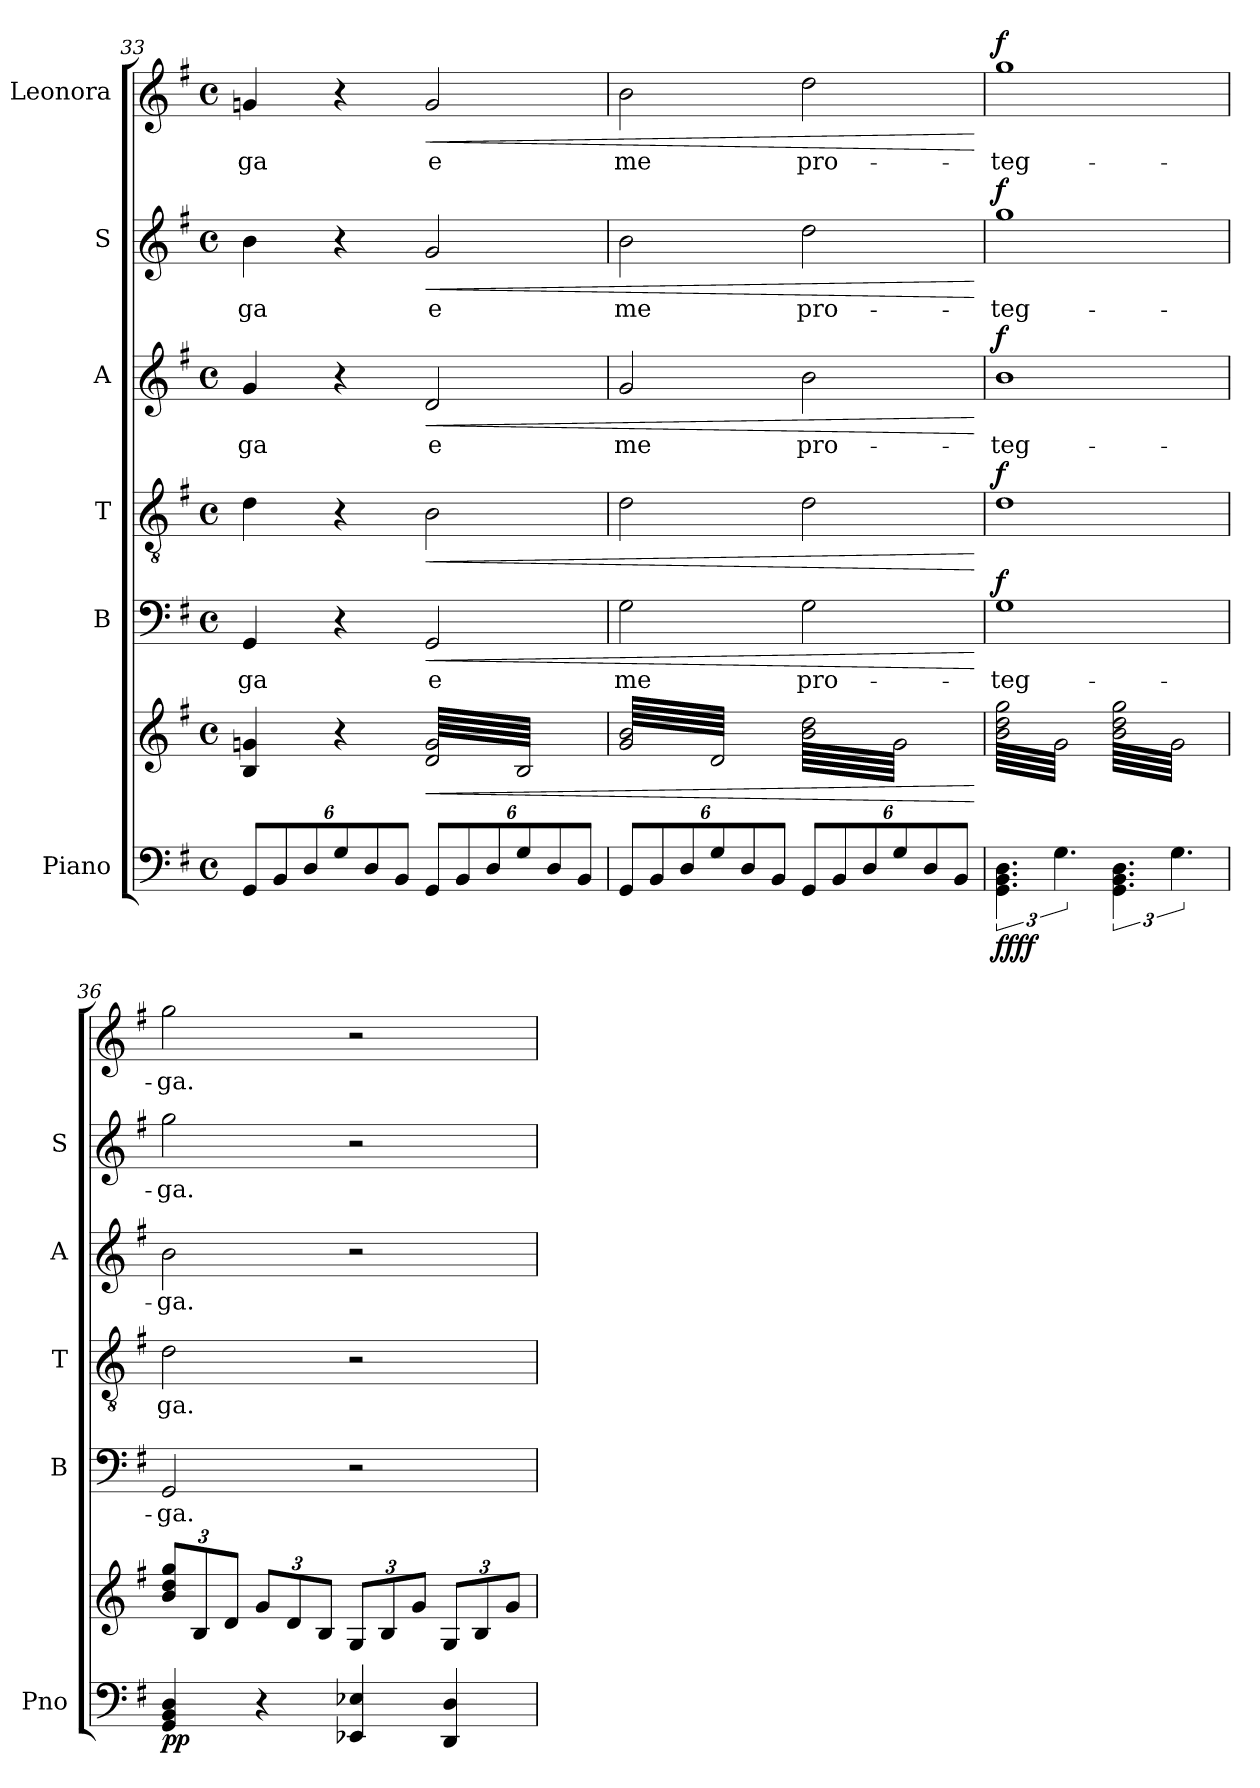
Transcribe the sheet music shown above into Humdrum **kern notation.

**kern	**kern	**dynam	**kern	**text	**dynam	**kern	**text	**dynam	**kern	**text	**dynam	**kern	**text	**dynam	**kern	**text	**dynam
*part6	*part6	*part6	*part5	*part5	*part5	*part4	*part4	*part4	*part3	*part3	*part3	*part2	*part2	*part2	*part1	*part1	*part1
*staff7	*staff6	*staff6/7	*staff5	*staff5	*staff5	*staff4	*staff4	*staff4	*staff3	*staff3	*staff3	*staff2	*staff2	*staff2	*staff1	*staff1	*staff1
*I"Piano	*	*	*I"B	*	*	*I"T	*	*	*I"A	*	*	*I"S	*	*	*I"Leonora	*	*
*I'Pno	*	*	*I'B	*	*	*I'T	*	*	*I'A	*	*	*I'S	*	*	*	*	*
!!LO:PB:g=z
*clefF4	*clefG2	*	*clefF4	*	*	*clefGv2	*	*	*clefG2	*	*	*clefG2	*	*	*clefG2	*	*
*k[f#]	*k[f#]	*	*k[f#]	*	*	*k[f#]	*	*	*k[f#]	*	*	*k[f#]	*	*	*k[f#]	*	*
*M4/4	*M4/4	*	*M4/4	*	*	*M4/4	*	*	*M4/4	*	*	*M4/4	*	*	*M4/4	*	*
*met(c)	*met(c)	*	*met(c)	*	*	*met(c)	*	*	*met(c)	*	*	*met(c)	*	*	*met(c)	*	*
*Xbrackettup	*	*	*	*	*	*	*	*	*	*	*	*	*	*	*	*	*
=33	=33	=33	=33	=33	=33	=33	=33	=33	=33	=33	=33	=33	=33	=33	=33	=33	=33
!	!	!	!	!LO:LY:b	!	!	!	!	!	!LO:LY:b	!	!	!LO:LY:b	!	!	!LO:LY:b	!
12GG/L	4B/ 4gn/	.	4GG/	-ga	.	4d\	.	.	4g/	-ga	.	4b\	-ga	.	4gn/	-ga	.
12BB/	.	.	.	.	.	.	.	.	.	.	.	.	.	.	.	.	.
12D/	.	.	.	.	.	.	.	.	.	.	.	.	.	.	.	.	.
12G/	4r	.	4r	.	.	4r	.	.	4r	.	.	4r	.	.	4r	.	.
12D/	.	.	.	.	.	.	.	.	.	.	.	.	.	.	.	.	.
12BB/J	.	.	.	.	.	.	.	.	.	.	.	.	.	.	.	.	.
!	!	!LO:HP:b	!	!LO:LY:b	!LO:HP:b	!	!	!LO:HP:b	!	!LO:LY:b	!LO:HP:b	!	!LO:LY:b	!LO:HP:b	!	!LO:LY:b	!LO:HP:b
*	*tremolo	*	*	*	*	*	*	*	*	*	*	*	*	*	*	*	*
12GG/L	(64d/ 64g/LLLL	<	2GG/	e	<	2B\	.	<	2d/	e	<	2g/	e	<	2g/	e	<
.	64B/)	.	.	.	.	.	.	.	.	.	.	.	.	.	.	.	.
.	64d/ 64g/	.	.	.	.	.	.	.	.	.	.	.	.	.	.	.	.
.	64B/)	.	.	.	.	.	.	.	.	.	.	.	.	.	.	.	.
.	64d/ 64g/	.	.	.	.	.	.	.	.	.	.	.	.	.	.	.	.
.	64B/)	.	.	.	.	.	.	.	.	.	.	.	.	.	.	.	.
12BB/	.	.	.	.	.	.	.	.	.	.	.	.	.	.	.	.	.
.	64d/ 64g/	.	.	.	.	.	.	.	.	.	.	.	.	.	.	.	.
.	64B/)	.	.	.	.	.	.	.	.	.	.	.	.	.	.	.	.
.	64d/ 64g/	.	.	.	.	.	.	.	.	.	.	.	.	.	.	.	.
.	64B/)	.	.	.	.	.	.	.	.	.	.	.	.	.	.	.	.
.	64d/ 64g/	.	.	.	.	.	.	.	.	.	.	.	.	.	.	.	.
12D/	.	.	.	.	.	.	.	.	.	.	.	.	.	.	.	.	.
.	64B/)	.	.	.	.	.	.	.	.	.	.	.	.	.	.	.	.
.	64d/ 64g/	.	.	.	.	.	.	.	.	.	.	.	.	.	.	.	.
.	64B/)	.	.	.	.	.	.	.	.	.	.	.	.	.	.	.	.
.	64d/ 64g/	.	.	.	.	.	.	.	.	.	.	.	.	.	.	.	.
.	64B/)	.	.	.	.	.	.	.	.	.	.	.	.	.	.	.	.
12G/	64d/ 64g/	.	.	.	.	.	.	.	.	.	.	.	.	.	.	.	.
.	64B/)	.	.	.	.	.	.	.	.	.	.	.	.	.	.	.	.
.	64d/ 64g/	.	.	.	.	.	.	.	.	.	.	.	.	.	.	.	.
.	64B/)	.	.	.	.	.	.	.	.	.	.	.	.	.	.	.	.
.	64d/ 64g/	.	.	.	.	.	.	.	.	.	.	.	.	.	.	.	.
.	64B/)	.	.	.	.	.	.	.	.	.	.	.	.	.	.	.	.
12D/	.	.	.	.	.	.	.	.	.	.	.	.	.	.	.	.	.
.	64d/ 64g/	.	.	.	.	.	.	.	.	.	.	.	.	.	.	.	.
.	64B/)	.	.	.	.	.	.	.	.	.	.	.	.	.	.	.	.
.	64d/ 64g/	.	.	.	.	.	.	.	.	.	.	.	.	.	.	.	.
.	64B/)	.	.	.	.	.	.	.	.	.	.	.	.	.	.	.	.
.	64d/ 64g/	.	.	.	.	.	.	.	.	.	.	.	.	.	.	.	.
12BB/J	.	.	.	.	.	.	.	.	.	.	.	.	.	.	.	.	.
.	64B/)	.	.	.	.	.	.	.	.	.	.	.	.	.	.	.	.
.	64d/ 64g/	.	.	.	.	.	.	.	.	.	.	.	.	.	.	.	.
.	64B/)	.	.	.	.	.	.	.	.	.	.	.	.	.	.	.	.
.	64d/ 64g/	.	.	.	.	.	.	.	.	.	.	.	.	.	.	.	.
.	64B/)JJJJ	.	.	.	.	.	.	.	.	.	.	.	.	.	.	.	.
=34	=34	=34	=34	=34	=34	=34	=34	=34	=34	=34	=34	=34	=34	=34	=34	=34	=34
!	!	!	!	!LO:LY:b	!	!	!	!	!	!LO:LY:b	!	!	!LO:LY:b	!	!	!LO:LY:b	!
12GG/L	(64g/ 64b/LLLL	.	2G\	me	.	2d\	.	.	2g/	me	.	2b\	me	.	2b\	me	.
.	64d/)	.	.	.	.	.	.	.	.	.	.	.	.	.	.	.	.
.	64g/ 64b/	.	.	.	.	.	.	.	.	.	.	.	.	.	.	.	.
.	64d/)	.	.	.	.	.	.	.	.	.	.	.	.	.	.	.	.
.	64g/ 64b/	.	.	.	.	.	.	.	.	.	.	.	.	.	.	.	.
.	64d/)	.	.	.	.	.	.	.	.	.	.	.	.	.	.	.	.
12BB/	.	.	.	.	.	.	.	.	.	.	.	.	.	.	.	.	.
.	64g/ 64b/	.	.	.	.	.	.	.	.	.	.	.	.	.	.	.	.
.	64d/)	.	.	.	.	.	.	.	.	.	.	.	.	.	.	.	.
.	64g/ 64b/	.	.	.	.	.	.	.	.	.	.	.	.	.	.	.	.
.	64d/)	.	.	.	.	.	.	.	.	.	.	.	.	.	.	.	.
.	64g/ 64b/	.	.	.	.	.	.	.	.	.	.	.	.	.	.	.	.
12D/	.	.	.	.	.	.	.	.	.	.	.	.	.	.	.	.	.
.	64d/)	.	.	.	.	.	.	.	.	.	.	.	.	.	.	.	.
.	64g/ 64b/	.	.	.	.	.	.	.	.	.	.	.	.	.	.	.	.
.	64d/)	.	.	.	.	.	.	.	.	.	.	.	.	.	.	.	.
.	64g/ 64b/	.	.	.	.	.	.	.	.	.	.	.	.	.	.	.	.
.	64d/)	.	.	.	.	.	.	.	.	.	.	.	.	.	.	.	.
12G/	64g/ 64b/	.	.	.	.	.	.	.	.	.	.	.	.	.	.	.	.
.	64d/)	.	.	.	.	.	.	.	.	.	.	.	.	.	.	.	.
.	64g/ 64b/	.	.	.	.	.	.	.	.	.	.	.	.	.	.	.	.
.	64d/)	.	.	.	.	.	.	.	.	.	.	.	.	.	.	.	.
.	64g/ 64b/	.	.	.	.	.	.	.	.	.	.	.	.	.	.	.	.
.	64d/)	.	.	.	.	.	.	.	.	.	.	.	.	.	.	.	.
12D/	.	.	.	.	.	.	.	.	.	.	.	.	.	.	.	.	.
.	64g/ 64b/	.	.	.	.	.	.	.	.	.	.	.	.	.	.	.	.
.	64d/)	.	.	.	.	.	.	.	.	.	.	.	.	.	.	.	.
.	64g/ 64b/	.	.	.	.	.	.	.	.	.	.	.	.	.	.	.	.
.	64d/)	.	.	.	.	.	.	.	.	.	.	.	.	.	.	.	.
.	64g/ 64b/	.	.	.	.	.	.	.	.	.	.	.	.	.	.	.	.
12BB/J	.	.	.	.	.	.	.	.	.	.	.	.	.	.	.	.	.
.	64d/)	.	.	.	.	.	.	.	.	.	.	.	.	.	.	.	.
.	64g/ 64b/	.	.	.	.	.	.	.	.	.	.	.	.	.	.	.	.
.	64d/)	.	.	.	.	.	.	.	.	.	.	.	.	.	.	.	.
.	64g/ 64b/	.	.	.	.	.	.	.	.	.	.	.	.	.	.	.	.
.	64d/)JJJJ	.	.	.	.	.	.	.	.	.	.	.	.	.	.	.	.
!	!	!	!	!LO:LY:b	!	!	!	!	!	!LO:LY:b	!	!	!LO:LY:b	!	!	!LO:LY:b	!
12GG/L	(64b\ 64dd\LLLL	.	2G\	pro-	.	2d\	.	.	2b\	pro-	.	2dd\	pro-	.	2dd\	pro-	.
.	64g\)	.	.	.	.	.	.	.	.	.	.	.	.	.	.	.	.
.	64b\ 64dd\	.	.	.	.	.	.	.	.	.	.	.	.	.	.	.	.
.	64g\)	.	.	.	.	.	.	.	.	.	.	.	.	.	.	.	.
.	64b\ 64dd\	.	.	.	.	.	.	.	.	.	.	.	.	.	.	.	.
.	64g\)	.	.	.	.	.	.	.	.	.	.	.	.	.	.	.	.
12BB/	.	.	.	.	.	.	.	.	.	.	.	.	.	.	.	.	.
.	64b\ 64dd\	.	.	.	.	.	.	.	.	.	.	.	.	.	.	.	.
.	64g\)	.	.	.	.	.	.	.	.	.	.	.	.	.	.	.	.
.	64b\ 64dd\	.	.	.	.	.	.	.	.	.	.	.	.	.	.	.	.
.	64g\)	.	.	.	.	.	.	.	.	.	.	.	.	.	.	.	.
.	64b\ 64dd\	.	.	.	.	.	.	.	.	.	.	.	.	.	.	.	.
12D/	.	.	.	.	.	.	.	.	.	.	.	.	.	.	.	.	.
.	64g\)	.	.	.	.	.	.	.	.	.	.	.	.	.	.	.	.
.	64b\ 64dd\	.	.	.	.	.	.	.	.	.	.	.	.	.	.	.	.
.	64g\)	.	.	.	.	.	.	.	.	.	.	.	.	.	.	.	.
.	64b\ 64dd\	.	.	.	.	.	.	.	.	.	.	.	.	.	.	.	.
.	64g\)	.	.	.	.	.	.	.	.	.	.	.	.	.	.	.	.
12G/	64b\ 64dd\	.	.	.	.	.	.	.	.	.	.	.	.	.	.	.	.
.	64g\)	.	.	.	.	.	.	.	.	.	.	.	.	.	.	.	.
.	64b\ 64dd\	.	.	.	.	.	.	.	.	.	.	.	.	.	.	.	.
.	64g\)	.	.	.	.	.	.	.	.	.	.	.	.	.	.	.	.
.	64b\ 64dd\	.	.	.	.	.	.	.	.	.	.	.	.	.	.	.	.
.	64g\)	.	.	.	.	.	.	.	.	.	.	.	.	.	.	.	.
12D/	.	.	.	.	.	.	.	.	.	.	.	.	.	.	.	.	.
.	64b\ 64dd\	.	.	.	.	.	.	.	.	.	.	.	.	.	.	.	.
.	64g\)	.	.	.	.	.	.	.	.	.	.	.	.	.	.	.	.
.	64b\ 64dd\	.	.	.	.	.	.	.	.	.	.	.	.	.	.	.	.
.	64g\)	.	.	.	.	.	.	.	.	.	.	.	.	.	.	.	.
.	64b\ 64dd\	.	.	.	.	.	.	.	.	.	.	.	.	.	.	.	.
12BB/J	.	.	.	.	.	.	.	.	.	.	.	.	.	.	.	.	.
.	64g\)	.	.	.	.	.	.	.	.	.	.	.	.	.	.	.	.
.	64b\ 64dd\	.	.	.	.	.	.	.	.	.	.	.	.	.	.	.	.
.	64g\)	.	.	.	.	.	.	.	.	.	.	.	.	.	.	.	.
.	64b\ 64dd\	.	.	.	.	.	.	.	.	.	.	.	.	.	.	.	.
.	64g\)JJJJ	.	.	.	.	.	.	.	.	.	.	.	.	.	.	.	.
.	.	[	.	.	[	.	.	[	.	.	[	.	.	[	.	.	[
=35	=35	=35	=35	=35	=35	=35	=35	=35	=35	=35	=35	=35	=35	=35	=35	=35	=35
*brackettup	*	*	*	*	*	*	*	*	*	*	*	*	*	*	*	*	*
!	!	!LO:DY:b=2	!	!LO:LY:b	!	!	!	!	!	!LO:LY:b	!	!	!LO:LY:b	!	!	!LO:LY:b	!
!	!	!LO:DY:n=1:b	!	!	!LO:DY:a	!	!	!LO:DY:a	!	!	!LO:DY:a	!	!	!LO:DY:a	!	!	!LO:DY:a
6.GG\ 6.BB\ 6.D\	(64b\ 64dd\ 64gg\LLLL	ff ff	1G	-teg-	f	1d	.	f	1b	-teg-	f	1gg	-teg-	f	1gg	-teg-	f
.	64g\)	.	.	.	.	.	.	.	.	.	.	.	.	.	.	.	.
.	64b\ 64dd\ 64gg\	.	.	.	.	.	.	.	.	.	.	.	.	.	.	.	.
.	64g\)	.	.	.	.	.	.	.	.	.	.	.	.	.	.	.	.
.	64b\ 64dd\ 64gg\	.	.	.	.	.	.	.	.	.	.	.	.	.	.	.	.
.	64g\)	.	.	.	.	.	.	.	.	.	.	.	.	.	.	.	.
.	64b\ 64dd\ 64gg\	.	.	.	.	.	.	.	.	.	.	.	.	.	.	.	.
.	64g\)	.	.	.	.	.	.	.	.	.	.	.	.	.	.	.	.
.	64b\ 64dd\ 64gg\	.	.	.	.	.	.	.	.	.	.	.	.	.	.	.	.
.	64g\)	.	.	.	.	.	.	.	.	.	.	.	.	.	.	.	.
.	64b\ 64dd\ 64gg\	.	.	.	.	.	.	.	.	.	.	.	.	.	.	.	.
.	64g\)	.	.	.	.	.	.	.	.	.	.	.	.	.	.	.	.
.	64b\ 64dd\ 64gg\	.	.	.	.	.	.	.	.	.	.	.	.	.	.	.	.
.	64g\)	.	.	.	.	.	.	.	.	.	.	.	.	.	.	.	.
.	64b\ 64dd\ 64gg\	.	.	.	.	.	.	.	.	.	.	.	.	.	.	.	.
.	64g\)	.	.	.	.	.	.	.	.	.	.	.	.	.	.	.	.
6.G\	64b\ 64dd\ 64gg\	.	.	.	.	.	.	.	.	.	.	.	.	.	.	.	.
.	64g\)	.	.	.	.	.	.	.	.	.	.	.	.	.	.	.	.
.	64b\ 64dd\ 64gg\	.	.	.	.	.	.	.	.	.	.	.	.	.	.	.	.
.	64g\)	.	.	.	.	.	.	.	.	.	.	.	.	.	.	.	.
.	64b\ 64dd\ 64gg\	.	.	.	.	.	.	.	.	.	.	.	.	.	.	.	.
.	64g\)	.	.	.	.	.	.	.	.	.	.	.	.	.	.	.	.
.	64b\ 64dd\ 64gg\	.	.	.	.	.	.	.	.	.	.	.	.	.	.	.	.
.	64g\)	.	.	.	.	.	.	.	.	.	.	.	.	.	.	.	.
.	64b\ 64dd\ 64gg\	.	.	.	.	.	.	.	.	.	.	.	.	.	.	.	.
.	64g\)	.	.	.	.	.	.	.	.	.	.	.	.	.	.	.	.
.	64b\ 64dd\ 64gg\	.	.	.	.	.	.	.	.	.	.	.	.	.	.	.	.
.	64g\)	.	.	.	.	.	.	.	.	.	.	.	.	.	.	.	.
.	64b\ 64dd\ 64gg\	.	.	.	.	.	.	.	.	.	.	.	.	.	.	.	.
.	64g\)	.	.	.	.	.	.	.	.	.	.	.	.	.	.	.	.
.	64b\ 64dd\ 64gg\	.	.	.	.	.	.	.	.	.	.	.	.	.	.	.	.
.	64g\)JJJJ	.	.	.	.	.	.	.	.	.	.	.	.	.	.	.	.
6.GG\ 6.BB\ 6.D\	(64b\ 64dd\ 64gg\LLLL	.	.	.	.	.	.	.	.	.	.	.	.	.	.	.	.
.	64g\)	.	.	.	.	.	.	.	.	.	.	.	.	.	.	.	.
.	64b\ 64dd\ 64gg\	.	.	.	.	.	.	.	.	.	.	.	.	.	.	.	.
.	64g\)	.	.	.	.	.	.	.	.	.	.	.	.	.	.	.	.
.	64b\ 64dd\ 64gg\	.	.	.	.	.	.	.	.	.	.	.	.	.	.	.	.
.	64g\)	.	.	.	.	.	.	.	.	.	.	.	.	.	.	.	.
.	64b\ 64dd\ 64gg\	.	.	.	.	.	.	.	.	.	.	.	.	.	.	.	.
.	64g\)	.	.	.	.	.	.	.	.	.	.	.	.	.	.	.	.
.	64b\ 64dd\ 64gg\	.	.	.	.	.	.	.	.	.	.	.	.	.	.	.	.
.	64g\)	.	.	.	.	.	.	.	.	.	.	.	.	.	.	.	.
.	64b\ 64dd\ 64gg\	.	.	.	.	.	.	.	.	.	.	.	.	.	.	.	.
.	64g\)	.	.	.	.	.	.	.	.	.	.	.	.	.	.	.	.
.	64b\ 64dd\ 64gg\	.	.	.	.	.	.	.	.	.	.	.	.	.	.	.	.
.	64g\)	.	.	.	.	.	.	.	.	.	.	.	.	.	.	.	.
.	64b\ 64dd\ 64gg\	.	.	.	.	.	.	.	.	.	.	.	.	.	.	.	.
.	64g\)	.	.	.	.	.	.	.	.	.	.	.	.	.	.	.	.
6.G\	64b\ 64dd\ 64gg\	.	.	.	.	.	.	.	.	.	.	.	.	.	.	.	.
.	64g\)	.	.	.	.	.	.	.	.	.	.	.	.	.	.	.	.
.	64b\ 64dd\ 64gg\	.	.	.	.	.	.	.	.	.	.	.	.	.	.	.	.
.	64g\)	.	.	.	.	.	.	.	.	.	.	.	.	.	.	.	.
.	64b\ 64dd\ 64gg\	.	.	.	.	.	.	.	.	.	.	.	.	.	.	.	.
.	64g\)	.	.	.	.	.	.	.	.	.	.	.	.	.	.	.	.
.	64b\ 64dd\ 64gg\	.	.	.	.	.	.	.	.	.	.	.	.	.	.	.	.
.	64g\)	.	.	.	.	.	.	.	.	.	.	.	.	.	.	.	.
.	64b\ 64dd\ 64gg\	.	.	.	.	.	.	.	.	.	.	.	.	.	.	.	.
.	64g\)	.	.	.	.	.	.	.	.	.	.	.	.	.	.	.	.
.	64b\ 64dd\ 64gg\	.	.	.	.	.	.	.	.	.	.	.	.	.	.	.	.
.	64g\)	.	.	.	.	.	.	.	.	.	.	.	.	.	.	.	.
.	64b\ 64dd\ 64gg\	.	.	.	.	.	.	.	.	.	.	.	.	.	.	.	.
.	64g\)	.	.	.	.	.	.	.	.	.	.	.	.	.	.	.	.
.	64b\ 64dd\ 64gg\	.	.	.	.	.	.	.	.	.	.	.	.	.	.	.	.
.	64g\)JJJJ	.	.	.	.	.	.	.	.	.	.	.	.	.	.	.	.
*	*Xtremolo	*	*	*	*	*	*	*	*	*	*	*	*	*	*	*	*
!!LO:PB:g=z
=36	=36	=36	=36	=36	=36	=36	=36	=36	=36	=36	=36	=36	=36	=36	=36	=36	=36
*	*Xbrackettup	*	*	*	*	*	*	*	*	*	*	*	*	*	*	*	*
!	!	!LO:DY:b=2	!	!LO:LY:b	!	!	!LO:LY:b	!	!	!LO:LY:b	!	!	!LO:LY:b	!	!	!LO:LY:b	!
!	!	!LO:DY:n=1:b	!	!	!	!	!	!	!	!	!	!	!	!	!	!	!
4GG/ 4BB/ 4D/	12b/ 12dd/ 12gg/L	p p	2GG/	-ga.	.	2d\	ga.	.	2b\	-ga.	.	2gg\	-ga.	.	2gg\	-ga.	.
.	.	.	.	.	.	.	.	.	.	.	.	.	.	.	.	.	.
.	.	.	.	.	.	.	.	.	.	.	.	.	.	.	.	.	.
.	.	.	.	.	.	.	.	.	.	.	.	.	.	.	.	.	.
.	.	.	.	.	.	.	.	.	.	.	.	.	.	.	.	.	.
.	.	.	.	.	.	.	.	.	.	.	.	.	.	.	.	.	.
.	12B/	.	.	.	.	.	.	.	.	.	.	.	.	.	.	.	.
.	.	.	.	.	.	.	.	.	.	.	.	.	.	.	.	.	.
.	.	.	.	.	.	.	.	.	.	.	.	.	.	.	.	.	.
.	.	.	.	.	.	.	.	.	.	.	.	.	.	.	.	.	.
.	.	.	.	.	.	.	.	.	.	.	.	.	.	.	.	.	.
.	.	.	.	.	.	.	.	.	.	.	.	.	.	.	.	.	.
.	12d/J	.	.	.	.	.	.	.	.	.	.	.	.	.	.	.	.
.	.	.	.	.	.	.	.	.	.	.	.	.	.	.	.	.	.
.	.	.	.	.	.	.	.	.	.	.	.	.	.	.	.	.	.
.	.	.	.	.	.	.	.	.	.	.	.	.	.	.	.	.	.
.	.	.	.	.	.	.	.	.	.	.	.	.	.	.	.	.	.
.	.	.	.	.	.	.	.	.	.	.	.	.	.	.	.	.	.
4r	12g/L	.	.	.	.	.	.	.	.	.	.	.	.	.	.	.	.
.	12d/	.	.	.	.	.	.	.	.	.	.	.	.	.	.	.	.
.	12B/J	.	.	.	.	.	.	.	.	.	.	.	.	.	.	.	.
4EE-X/ 4E-X/	12G/L	.	2r	.	.	2r	.	.	2r	.	.	2r	.	.	2r	.	.
.	12B/	.	.	.	.	.	.	.	.	.	.	.	.	.	.	.	.
.	12g/J	.	.	.	.	.	.	.	.	.	.	.	.	.	.	.	.
4DD/ 4D/	12G/L	.	.	.	.	.	.	.	.	.	.	.	.	.	.	.	.
.	12B/	.	.	.	.	.	.	.	.	.	.	.	.	.	.	.	.
.	12g/J	.	.	.	.	.	.	.	.	.	.	.	.	.	.	.	.
=	=	=	=	=	=	=	=	=	=	=	=	=	=	=	=	=	=
*-	*-	*-	*-	*-	*-	*-	*-	*-	*-	*-	*-	*-	*-	*-	*-	*-	*-
